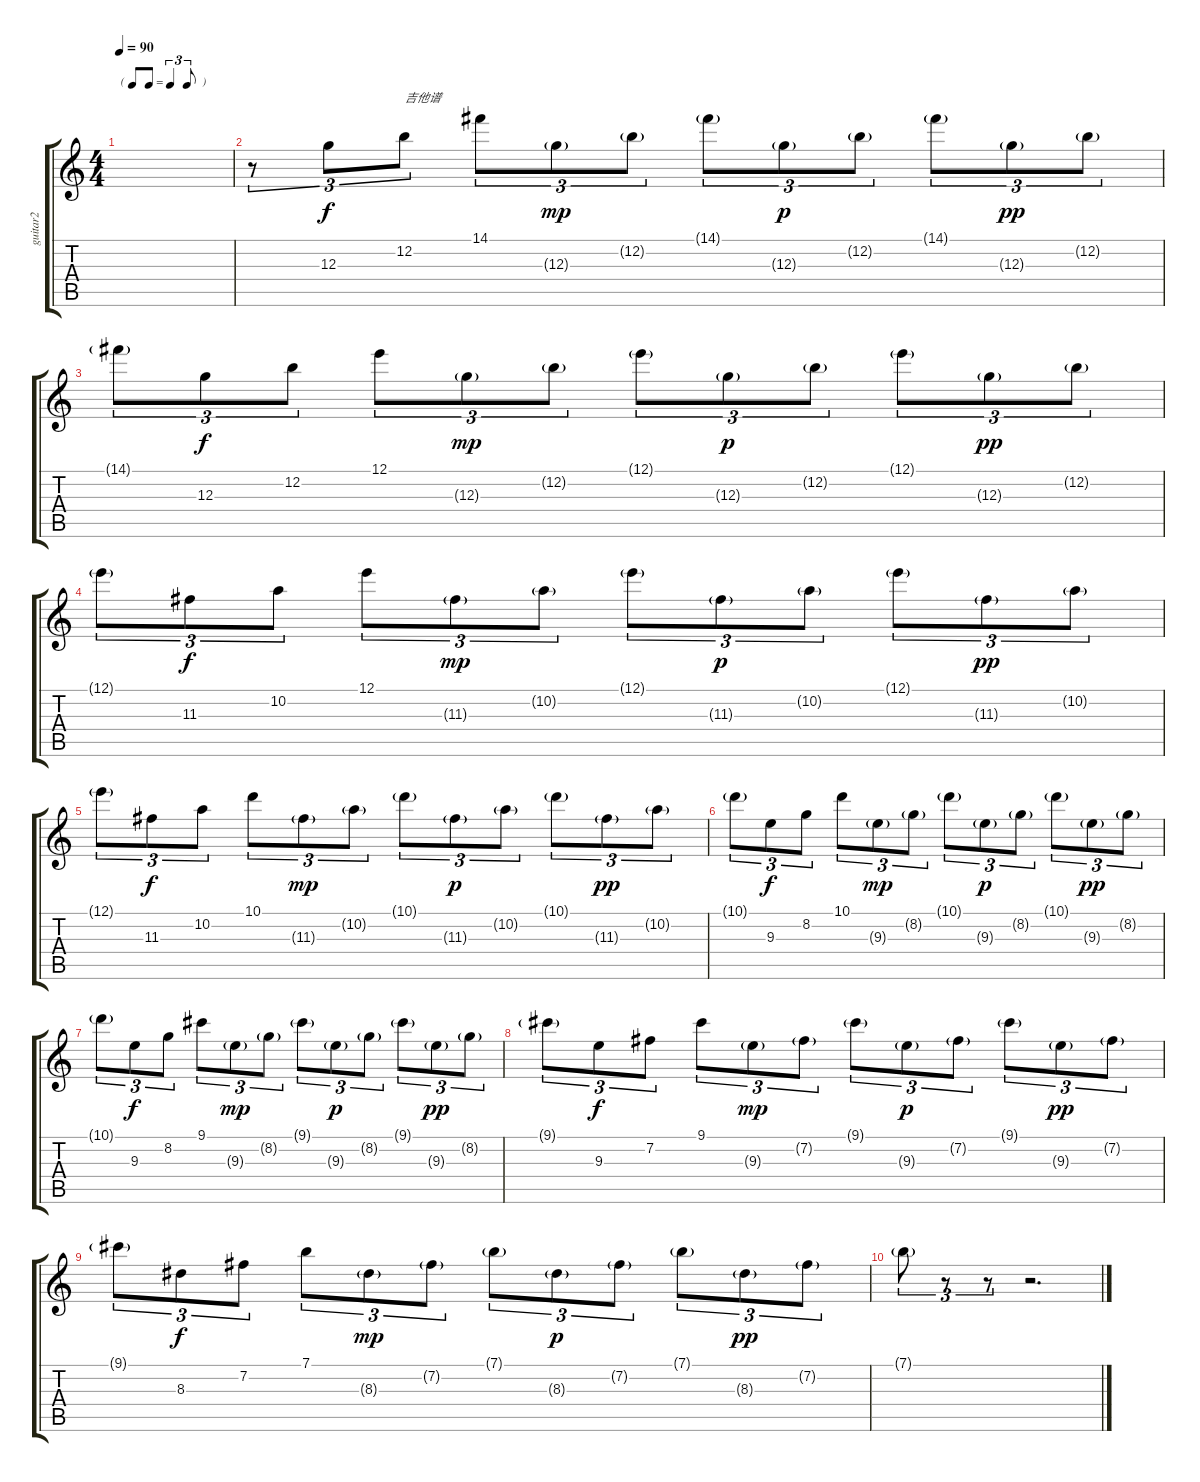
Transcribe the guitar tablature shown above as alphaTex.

\track ("guitar2" "guitar2") {instrument electricguitarclean}
\staff {score tabs}
\tuning (E4 B3 G3 D3 A2 E2) {hide}
\ts (4 4)
\tf triplet8th
\tempo 90
\clef g2
\ks c
|
r.8{tu (3 2)} 12.3.8{tu (3 2)} 12.2.8{tu (3 2) txt "吉他谱"} 14.1.8{tu (3 2)} 12.3{g}.8{tu (3 2) dy mp} 12.2{g}.8{tu (3 2)} 14.1{g}.8{tu (3 2)} 12.3{g}.8{tu (3 2) dy p} 12.2{g}.8{tu (3 2)} 14.1{g}.8{tu (3 2)} 12.3{g}.8{tu (3 2) dy pp} 12.2{g}.8{tu (3 2)} |
14.1{g}.8{tu (3 2)} 12.3.8{tu (3 2) dy f} 12.2.8{tu (3 2)} 12.1.8{tu (3 2)} 12.3{g}.8{tu (3 2) dy mp} 12.2{g}.8{tu (3 2)} 12.1{g}.8{tu (3 2)} 12.3{g}.8{tu (3 2) dy p} 12.2{g}.8{tu (3 2)} 12.1{g}.8{tu (3 2)} 12.3{g}.8{tu (3 2) dy pp} 12.2{g}.8{tu (3 2)} |
12.1{g}.8{tu (3 2)} 11.3.8{tu (3 2) dy f} 10.2.8{tu (3 2)} 12.1.8{tu (3 2)} 11.3{g}.8{tu (3 2) dy mp} 10.2{g}.8{tu (3 2)} 12.1{g}.8{tu (3 2)} 11.3{g}.8{tu (3 2) dy p} 10.2{g}.8{tu (3 2)} 12.1{g}.8{tu (3 2)} 11.3{g}.8{tu (3 2) dy pp} 10.2{g}.8{tu (3 2)} |
12.1{g}.8{tu (3 2)} 11.3.8{tu (3 2) dy f} 10.2.8{tu (3 2)} 10.1.8{tu (3 2)} 11.3{g}.8{tu (3 2) dy mp} 10.2{g}.8{tu (3 2)} 10.1{g}.8{tu (3 2)} 11.3{g}.8{tu (3 2) dy p} 10.2{g}.8{tu (3 2)} 10.1{g}.8{tu (3 2)} 11.3{g}.8{tu (3 2) dy pp} 10.2{g}.8{tu (3 2)} |
10.1{g}.8{tu (3 2)} 9.3.8{tu (3 2) dy f} 8.2.8{tu (3 2)} 10.1.8{tu (3 2)} 9.3{g}.8{tu (3 2) dy mp} 8.2{g}.8{tu (3 2)} 10.1{g}.8{tu (3 2)} 9.3{g}.8{tu (3 2) dy p} 8.2{g}.8{tu (3 2)} 10.1{g}.8{tu (3 2)} 9.3{g}.8{tu (3 2) dy pp} 8.2{g}.8{tu (3 2)} |
10.1{g}.8{tu (3 2)} 9.3.8{tu (3 2) dy f} 8.2.8{tu (3 2)} 9.1.8{tu (3 2)} 9.3{g}.8{tu (3 2) dy mp} 8.2{g}.8{tu (3 2)} 9.1{g}.8{tu (3 2)} 9.3{g}.8{tu (3 2) dy p} 8.2{g}.8{tu (3 2)} 9.1{g}.8{tu (3 2)} 9.3{g}.8{tu (3 2) dy pp} 8.2{g}.8{tu (3 2)} |
9.1{g}.8{tu (3 2)} 9.3.8{tu (3 2) dy f} 7.2.8{tu (3 2)} 9.1.8{tu (3 2)} 9.3{g}.8{tu (3 2) dy mp} 7.2{g}.8{tu (3 2)} 9.1{g}.8{tu (3 2)} 9.3{g}.8{tu (3 2) dy p} 7.2{g}.8{tu (3 2)} 9.1{g}.8{tu (3 2)} 9.3{g}.8{tu (3 2) dy pp} 7.2{g}.8{tu (3 2)} |
9.1{g}.8{tu (3 2)} 8.3.8{tu (3 2) dy f} 7.2.8{tu (3 2)} 7.1.8{tu (3 2)} 8.3{g}.8{tu (3 2) dy mp} 7.2{g}.8{tu (3 2)} 7.1{g}.8{tu (3 2)} 8.3{g}.8{tu (3 2) dy p} 7.2{g}.8{tu (3 2)} 7.1{g}.8{tu (3 2)} 8.3{g}.8{tu (3 2) dy pp} 7.2{g}.8{tu (3 2)} |
7.1{g}.8{tu (3 2)} r.8{tu (3 2)} r.8{tu (3 2)} r.2{d}
